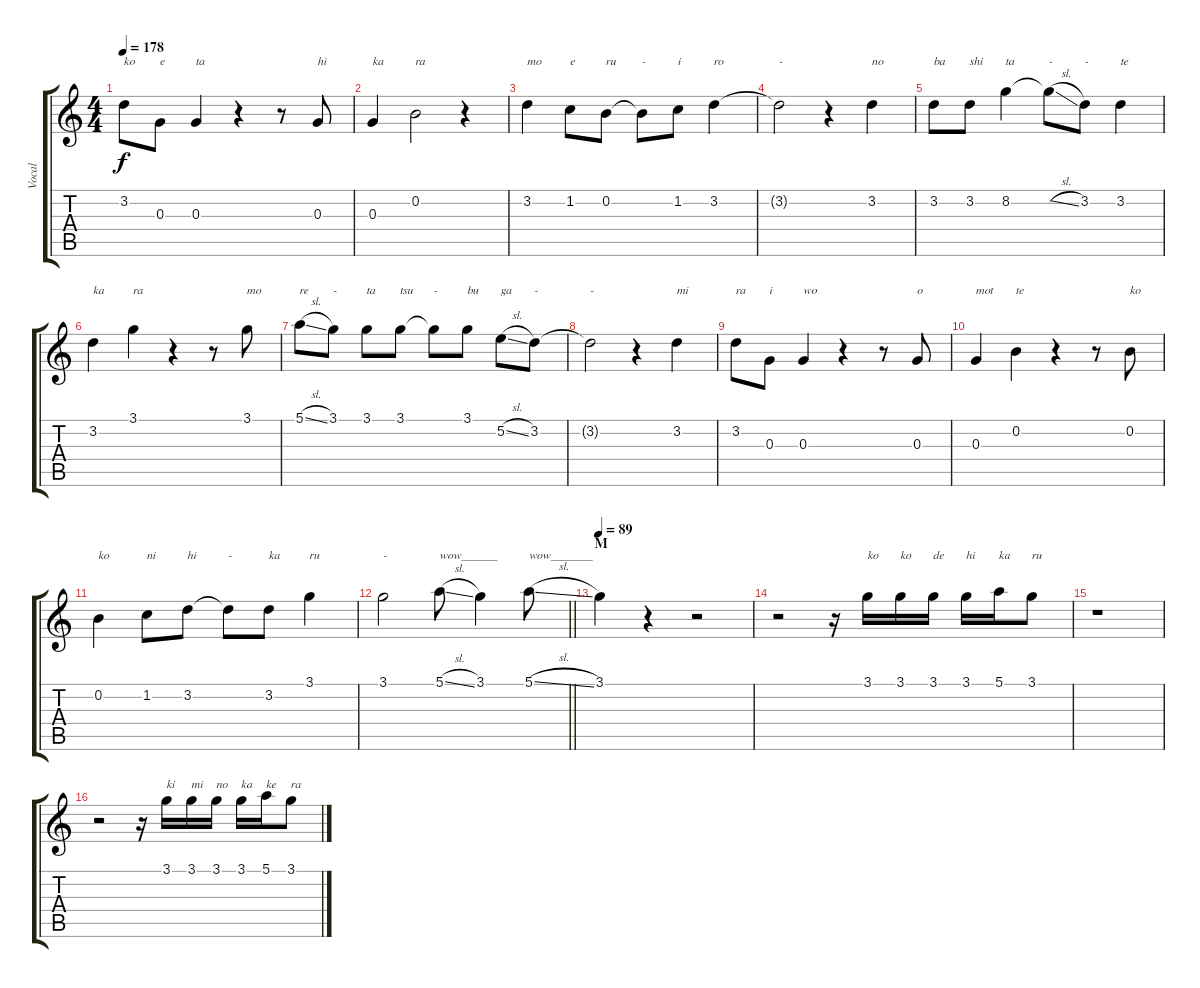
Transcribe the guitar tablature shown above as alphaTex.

\track ("Vocal" "Vocal") {instrument contrabass}
\staff {score tabs}
\tuning (E4 B3 G3 D3 A2 E2) {hide}
\ts (4 4)
\tempo 178
\clef g2
\ks c
3.2.8{txt "ko" dy f} 0.3.8{txt "e"} 0.3.4{txt "ta"} r.4 r.8 0.3.8{txt "hi"} |
0.3.4{txt "ka"} 0.2.2{txt "ra"} r.4 |
3.2.4{txt "mo"} 1.2.8{txt "e"} 0.2.8{txt "ru"} 0.2{t}.8{txt "-"} 1.2.8{txt "i"} 3.2.4{txt "ro"} |
3.2{t}.2{txt "-"} r.4 3.2.4{txt "no"} |
3.2.8{txt "ba"} 3.2.8{txt "shi"} 8.2.4{txt "ta"} 8.2{sl t}.8{txt "-"} 3.2.8{txt "-"} 3.2.4{txt "te"} |
3.2.4{txt "ka"} 3.1.4{txt "ra"} r.4 r.8 3.1.8{txt "mo"} |
5.1{sl}.8{txt "re"} 3.1.8{txt "-"} 3.1.8{txt "ta"} 3.1.8{txt "tsu"} 3.1{t}.8{txt "-"} 3.1.8{txt "bu"} 5.2{sl}.8{txt "ga"} 3.2.8{txt "-"} |
3.2{t}.2{txt "-"} r.4 3.2.4{txt "mi"} |
3.2.8{txt "ra"} 0.3.8{txt "i"} 0.3.4{txt "wo"} r.4 r.8 0.3.8{txt "o"} |
0.3.4{txt "mot"} 0.2.4{txt "te"} r.4 r.8 0.2.8{txt "ko"} |
0.2.4{txt "ko"} 1.2.8{txt "ni"} 3.2.8{txt "hi"} 3.2{t}.8{txt "-"} 3.2.8{txt "ka"} 3.1.4{txt "ru"} |
\barLineRight lightlight
3.1.2{txt "-"} 5.1{sl}.8{txt "wow______"} 3.1.4 5.1{sl}.8{txt "wow_______"} |
\section ("" "M")
\tempo 89
3.1.4 r.4 r.2 |
r.2 r.16 3.1.16{txt "ko"} 3.1.16{txt "ko"} 3.1.16{txt "de"} 3.1.16{txt "hi"} 5.1.16{txt "ka"} 3.1.8{txt "ru"} |
r.1 |
r.2 r.16 3.1.16{txt "ki"} 3.1.16{txt "mi"} 3.1.16{txt "no"} 3.1.16{txt "ka"} 5.1.16{txt "ke"} 3.1.8{txt "ra"}
